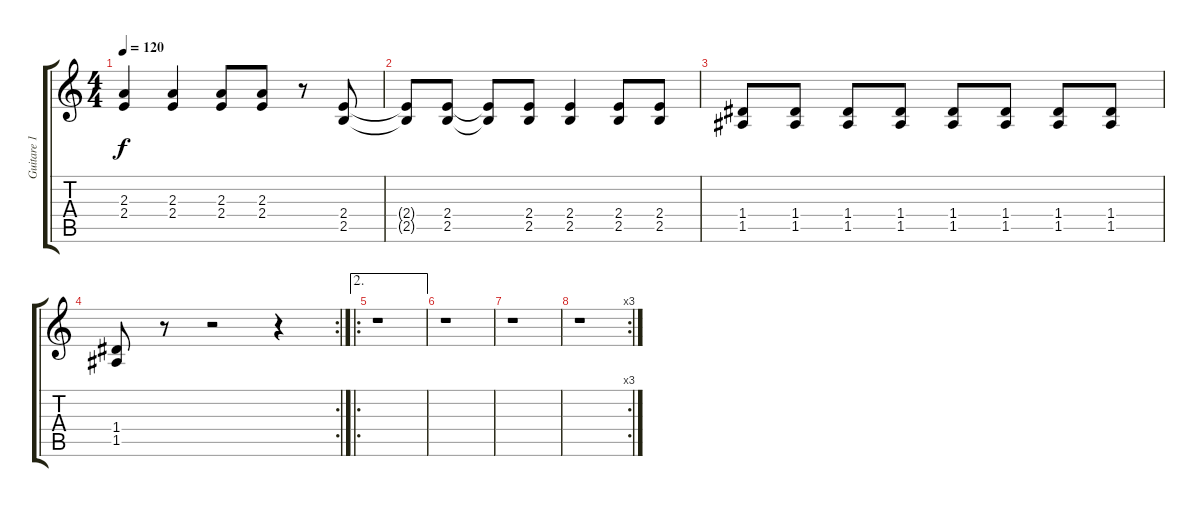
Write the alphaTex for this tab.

\track ("Guitare 1" "Guitare 1") {instrument electricguitarclean}
\staff {score tabs}
\tuning (E4 B3 G3 D3 A2 E2) {hide}
\ts (4 4)
\tempo 120
\clef g2
\ks c
(2.3 2.4).4{dy f} (2.3 2.4).4 (2.3 2.4).8 (2.3 2.4).8 r.8 (2.4 2.5).8 |
(2.4{t} 2.5{t}).8 (2.4 2.5).8 (2.4{t} 2.5{t}).8 (2.4 2.5).8 (2.4 2.5).4 (2.4 2.5).8 (2.4 2.5).8 |
(1.4 1.5).8 (1.4 1.5).8 (1.4 1.5).8 (1.4 1.5).8 (1.4 1.5).8 (1.4 1.5).8 (1.4 1.5).8 (1.4 1.5).8 |
\rc 2
(1.4 1.5).8 r.8 r.2 r.4 |
\ae 2
\ro
r.1 |
r.1 |
r.1 |
\rc 3
r.1
